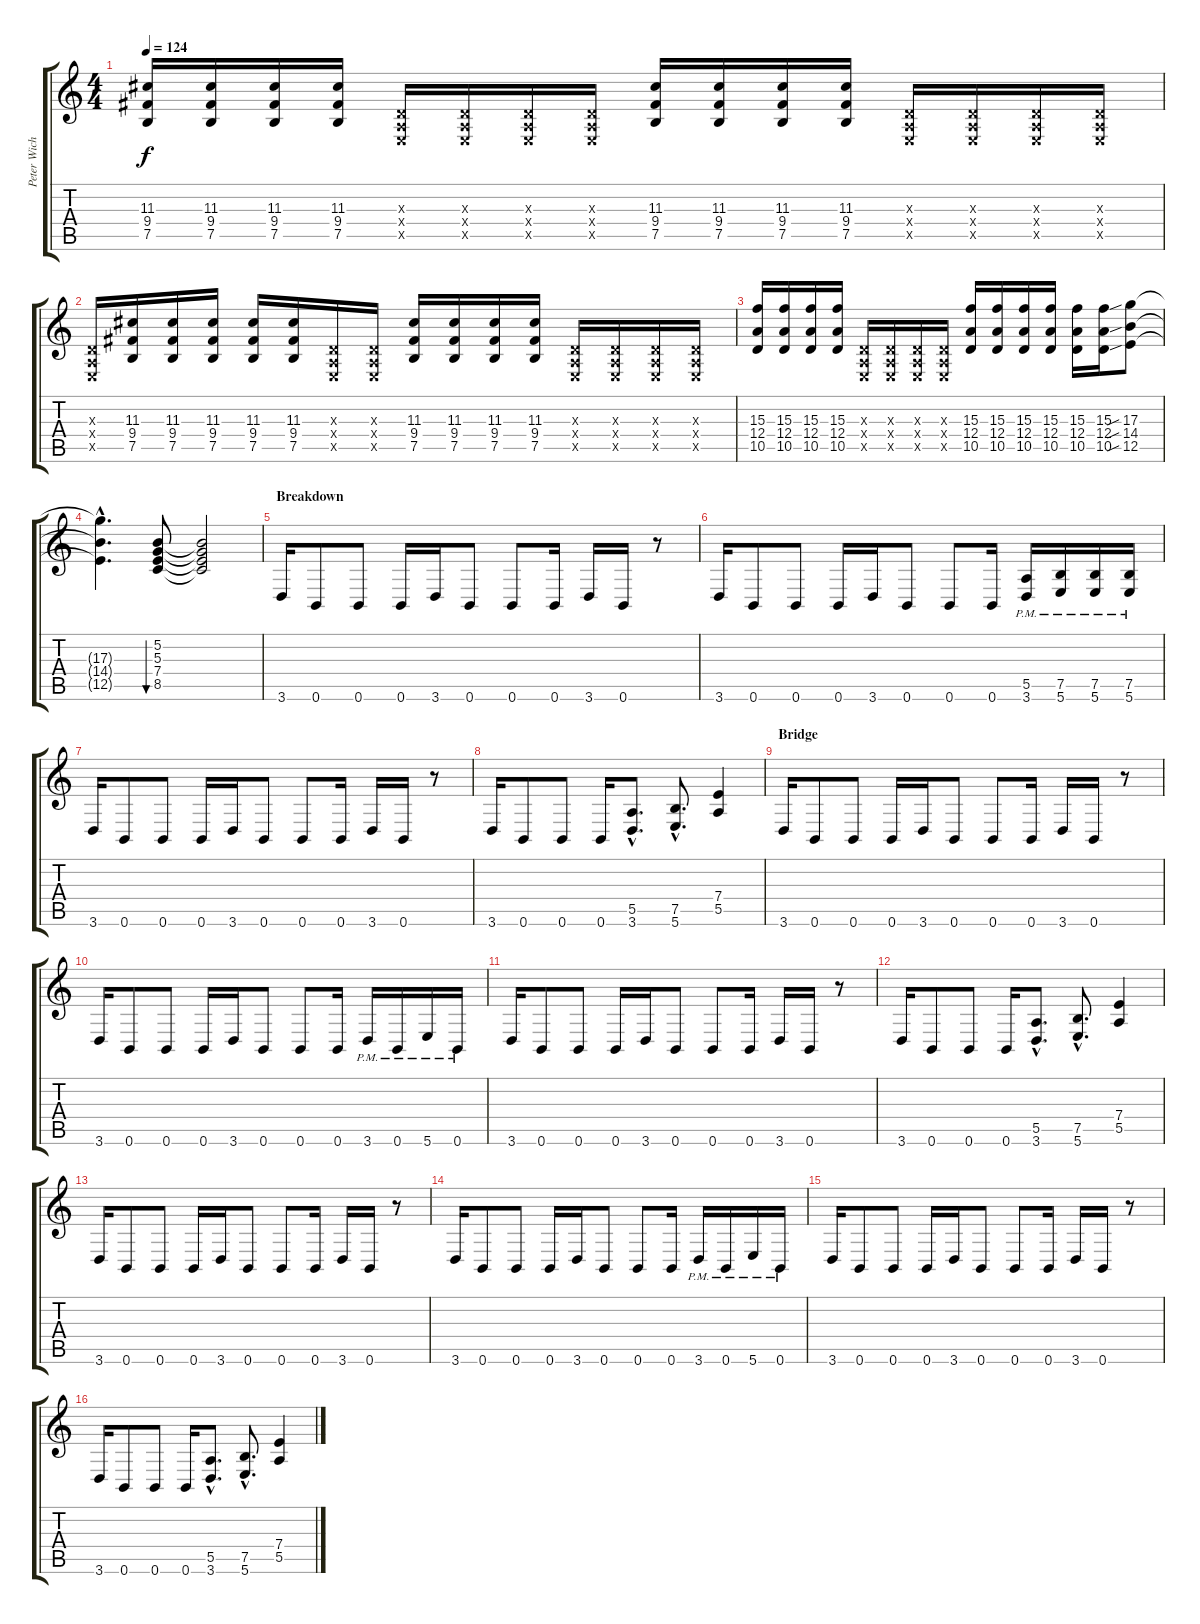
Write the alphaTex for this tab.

\track ("Peter Wichers" "Peter Wich") {instrument distortionguitar}
\staff {score tabs}
\tuning (B3 Gb3 D3 A2 E2 B1) {hide}
\ts (4 4)
\tempo 124
\clef g2
\ks c
(11.3 9.4 7.5).16{dy f} (11.3 9.4 7.5).16 (11.3 9.4 7.5).16 (11.3 9.4 7.5).16 (0.3{x} 0.4{x} 0.5{x}).16 (0.3{x} 0.4{x} 0.5{x}).16 (0.3{x} 0.4{x} 0.5{x}).16 (0.3{x} 0.4{x} 0.5{x}).16 (11.3 9.4 7.5).16 (11.3 9.4 7.5).16 (11.3 9.4 7.5).16 (11.3 9.4 7.5).16 (0.3{x} 0.4{x} 0.5{x}).16 (0.3{x} 0.4{x} 0.5{x}).16 (0.3{x} 0.4{x} 0.5{x}).16 (0.3{x} 0.4{x} 0.5{x}).16 |
(0.3{x} 0.4{x} 0.5{x}).16 (11.3 9.4 7.5).16 (11.3 9.4 7.5).16 (11.3 9.4 7.5).16 (11.3 9.4 7.5).16 (11.3 9.4 7.5).16 (0.3{x} 0.4{x} 0.5{x}).16 (0.3{x} 0.4{x} 0.5{x}).16 (11.3 9.4 7.5).16 (11.3 9.4 7.5).16 (11.3 9.4 7.5).16 (11.3 9.4 7.5).16 (0.3{x} 0.4{x} 0.5{x}).16 (0.3{x} 0.4{x} 0.5{x}).16 (0.3{x} 0.4{x} 0.5{x}).16 (0.3{x} 0.4{x} 0.5{x}).16 |
(15.3 12.4 10.5).16 (15.3 12.4 10.5).16 (15.3 12.4 10.5).16 (15.3 12.4 10.5).16 (0.3{x} 0.4{x} 0.5{x}).16 (0.3{x} 0.4{x} 0.5{x}).16 (0.3{x} 0.4{x} 0.5{x}).16 (0.3{x} 0.4{x} 0.5{x}).16 (15.3 12.4 10.5).16 (15.3 12.4 10.5).16 (15.3 12.4 10.5).16 (15.3 12.4 10.5).16 (15.3 12.4 10.5).16 (15.3 12.4 10.5).16 (17.3{sib} 14.4{sib} 12.5{sib}).8 |
(17.3{hac t} 14.4{hac t} 12.5{hac t}).4{d} (5.2 5.3 7.4 8.5).8{bu 480} (5.2{t} 5.3{t} 7.4{t} 8.5{t}).2 |
\section ("" "Breakdown")
3.6.16 0.6.8 0.6.8 0.6.16 3.6.16 0.6.8 0.6.8 0.6.16 3.6.16 0.6.16 r.8 |
3.6.16 0.6.8 0.6.8 0.6.16 3.6.16 0.6.8 0.6.8 0.6.16 (5.5{pm} 3.6{pm}).16 (7.5{pm} 5.6{pm}).16 (7.5{pm} 5.6{pm}).16 (7.5{pm} 5.6{pm}).16 |
3.6.16 0.6.8 0.6.8 0.6.16 3.6.16 0.6.8 0.6.8 0.6.16 3.6.16 0.6.16 r.8 |
3.6.16 0.6.8 0.6.8 0.6.16 (5.5{hac} 3.6{hac}).8{d} (7.5{hac} 5.6{hac}).8{d} (7.4 5.5).4 |
\section ("" "Bridge")
3.6.16 0.6.8 0.6.8 0.6.16 3.6.16 0.6.8 0.6.8 0.6.16 3.6.16 0.6.16 r.8 |
3.6.16 0.6.8 0.6.8 0.6.16 3.6.16 0.6.8 0.6.8 0.6.16 3.6{pm}.16 0.6{pm}.16 5.6{pm}.16 0.6{pm}.16 |
3.6.16 0.6.8 0.6.8 0.6.16 3.6.16 0.6.8 0.6.8 0.6.16 3.6.16 0.6.16 r.8 |
3.6.16 0.6.8 0.6.8 0.6.16 (5.5{hac} 3.6{hac}).8{d} (7.5{hac} 5.6{hac}).8{d} (7.4 5.5).4 |
3.6.16 0.6.8 0.6.8 0.6.16 3.6.16 0.6.8 0.6.8 0.6.16 3.6.16 0.6.16 r.8 |
3.6.16 0.6.8 0.6.8 0.6.16 3.6.16 0.6.8 0.6.8 0.6.16 3.6{pm}.16 0.6{pm}.16 5.6{pm}.16 0.6{pm}.16 |
3.6.16 0.6.8 0.6.8 0.6.16 3.6.16 0.6.8 0.6.8 0.6.16 3.6.16 0.6.16 r.8 |
3.6.16 0.6.8 0.6.8 0.6.16 (5.5{hac} 3.6{hac}).8{d} (7.5{hac} 5.6{hac}).8{d} (7.4 5.5).4
